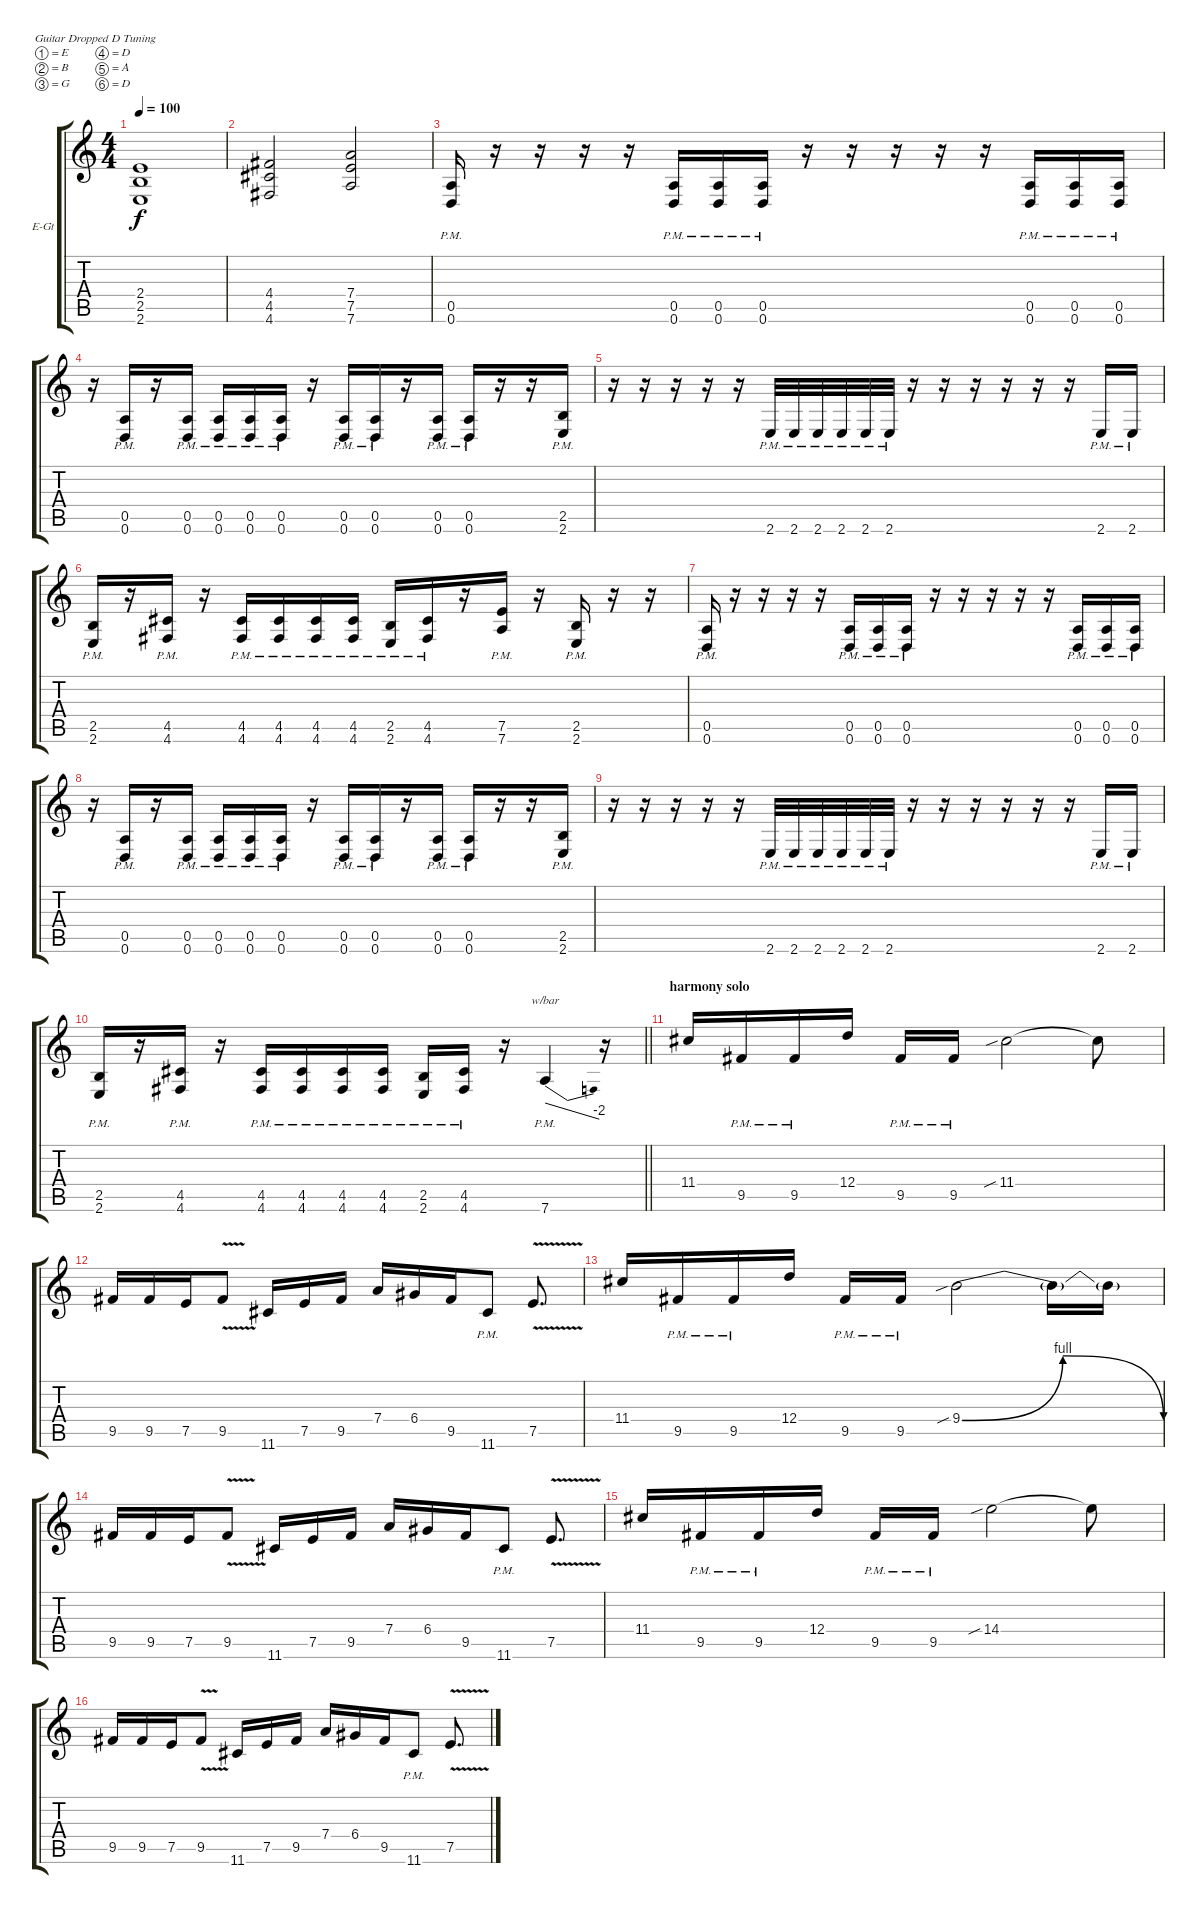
\bracketExtendMode groupsimilarinstruments
\firstSystemTrackNameOrientation horizontal
\otherSystemsTrackNameOrientation horizontal
\track ("Track 1" "E-Gt") {instrument distortionguitar}
\staff {score tabs}
\tuning (E4 B3 G3 D3 A2 D2)
\ts (4 4)
\tempo 100
\clef g2
\ks c
(2.5 2.6 2.4).1{dy f} |
(4.5 4.6 4.4).2 (7.6 7.5 7.4).2 |
(0.6{pm} 0.5{pm}).16 r.16 r.16 r.16 r.16 (0.6{pm} 0.5{pm}).16 (0.6{pm} 0.5{pm}).16 (0.6{pm} 0.5{pm}).16 r.16 r.16 r.16 r.16 r.16 (0.6{pm} 0.5{pm}).16 (0.6{pm} 0.5{pm}).16 (0.6{pm} 0.5{pm}).16 |
r.16 (0.6{pm} 0.5{pm}).16 r.16 (0.6{pm} 0.5{pm}).16 (0.6{pm} 0.5{pm}).16 (0.6{pm} 0.5{pm}).16 (0.6{pm} 0.5{pm}).16 r.16 (0.6{pm} 0.5{pm}).16 (0.6{pm} 0.5{pm}).16 r.16 (0.6{pm} 0.5{pm}).16 (0.6{pm} 0.5{pm}).16 r.16 r.16 (2.6{pm} 2.5{pm}).16 |
r.16 r.16 r.16 r.16 r.16 2.6{pm}.32 2.6{pm}.32 2.6{pm}.32 2.6{pm}.32 2.6{pm}.32 2.6{pm}.32 r.16 r.16 r.16 r.16 r.16 r.16 2.6{pm}.16 2.6{pm}.16 |
(2.6{pm} 2.5{pm}).16 r.16 (4.6{pm} 4.5{pm}).16 r.16 (4.6{pm} 4.5{pm}).16 (4.6{pm} 4.5{pm}).16 (4.6{pm} 4.5{pm}).16 (4.6{pm} 4.5{pm}).16 (2.6{pm} 2.5{pm}).16 (4.6{pm} 4.5{pm}).16 r.16 (7.6{pm} 7.5{pm}).16 r.16 (2.6{pm} 2.5{pm}).16 r.16 r.16 |
(0.6{pm} 0.5{pm}).16 r.16 r.16 r.16 r.16 (0.6{pm} 0.5{pm}).16 (0.6{pm} 0.5{pm}).16 (0.6{pm} 0.5{pm}).16 r.16 r.16 r.16 r.16 r.16 (0.6{pm} 0.5{pm}).16 (0.6{pm} 0.5{pm}).16 (0.6{pm} 0.5{pm}).16 |
r.16 (0.6{pm} 0.5{pm}).16 r.16 (0.6{pm} 0.5{pm}).16 (0.6{pm} 0.5{pm}).16 (0.6{pm} 0.5{pm}).16 (0.6{pm} 0.5{pm}).16 r.16 (0.6{pm} 0.5{pm}).16 (0.6{pm} 0.5{pm}).16 r.16 (0.6{pm} 0.5{pm}).16 (0.6{pm} 0.5{pm}).16 r.16 r.16 (2.6{pm} 2.5{pm}).16 |
r.16 r.16 r.16 r.16 r.16 2.6{pm}.32 2.6{pm}.32 2.6{pm}.32 2.6{pm}.32 2.6{pm}.32 2.6{pm}.32 r.16 r.16 r.16 r.16 r.16 r.16 2.6{pm}.16 2.6{pm}.16 |
\barLineRight lightlight
(2.6{pm} 2.5{pm}).16 r.16 (4.6{pm} 4.5{pm}).16 r.16 (4.6{pm} 4.5{pm}).16 (4.6{pm} 4.5{pm}).16 (4.6{pm} 4.5{pm}).16 (4.6{pm} 4.5{pm}).16 (2.6{pm} 2.5{pm}).16 (4.6{pm} 4.5{pm}).16 r.16 7.6{pm}.4{tbe (dive default 0 0 59.4 -8)} r.16 |
\section ("" "harmony solo")
11.4.16 9.5{pm}.16 9.5{pm}.16 12.4.16 9.5{pm}.16 9.5{pm}.16 11.4{sib}.2 11.4{t}.8 |
9.5.16 9.5.16 7.5.16 9.5{v}.8 11.6.16 7.5.16 9.5.16 7.4.16 6.4.16 9.5.16 11.6{pm}.8 7.5{v}.8{d} |
11.4.16 9.5{pm}.16 9.5{pm}.16 12.4.16 9.5{pm}.16 9.5{pm}.16 9.4{be (bendrelease 0 0 9.6 4 14.399999999999999 4 19.2 0) sib}.2 9.4{t}.16 9.4{t}.16 |
9.5.16 9.5.16 7.5.16 9.5{v}.8 11.6.16 7.5.16 9.5.16 7.4.16 6.4.16 9.5.16 11.6{pm}.8 7.5{v}.8{d} |
11.4.16 9.5{pm}.16 9.5{pm}.16 12.4.16 9.5{pm}.16 9.5{pm}.16 14.4{sib}.2 14.4{t}.8 |
9.5.16 9.5.16 7.5.16 9.5{v}.8 11.6.16 7.5.16 9.5.16 7.4.16 6.4.16 9.5.16 11.6{pm}.8 7.5{v}.8{d}
